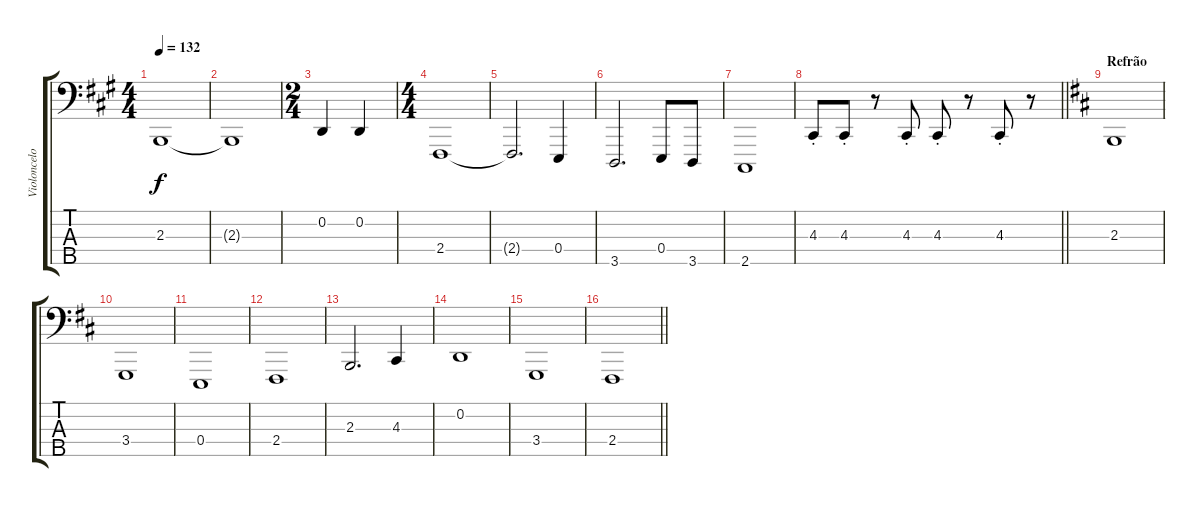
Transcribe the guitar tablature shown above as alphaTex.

\track ("Violoncelo" "Violoncelo") {instrument cello}
\staff {score tabs}
\tuning (G2 D2 A1 E1 B0) {hide}
\ts (4 4)
\tempo 132
\clef f4
\ks f#minor
2.3.1{dy f} |
2.3{t}.1 |
\ts (2 4)
0.2.4 0.2.4 |
\ts (4 4)
2.4.1 |
2.4{t}.2{d} 0.4.4 |
3.5.2{d} 0.4.8 3.5.8 |
2.5.1 |
\barLineRight lightlight
4.3{st}.8{volume 10} 4.3{st}.8 r.8 4.3{st}.8 4.3{st}.8 r.8 4.3{st}.8 r.8 |
\section ("" "Refrão")
\ks bminor
2.3.1 |
3.4.1 |
0.4.1 |
2.4.1 |
2.3.2{d} 4.3.4 |
0.2.1 |
3.4.1 |
\barLineRight lightlight
2.4.1
